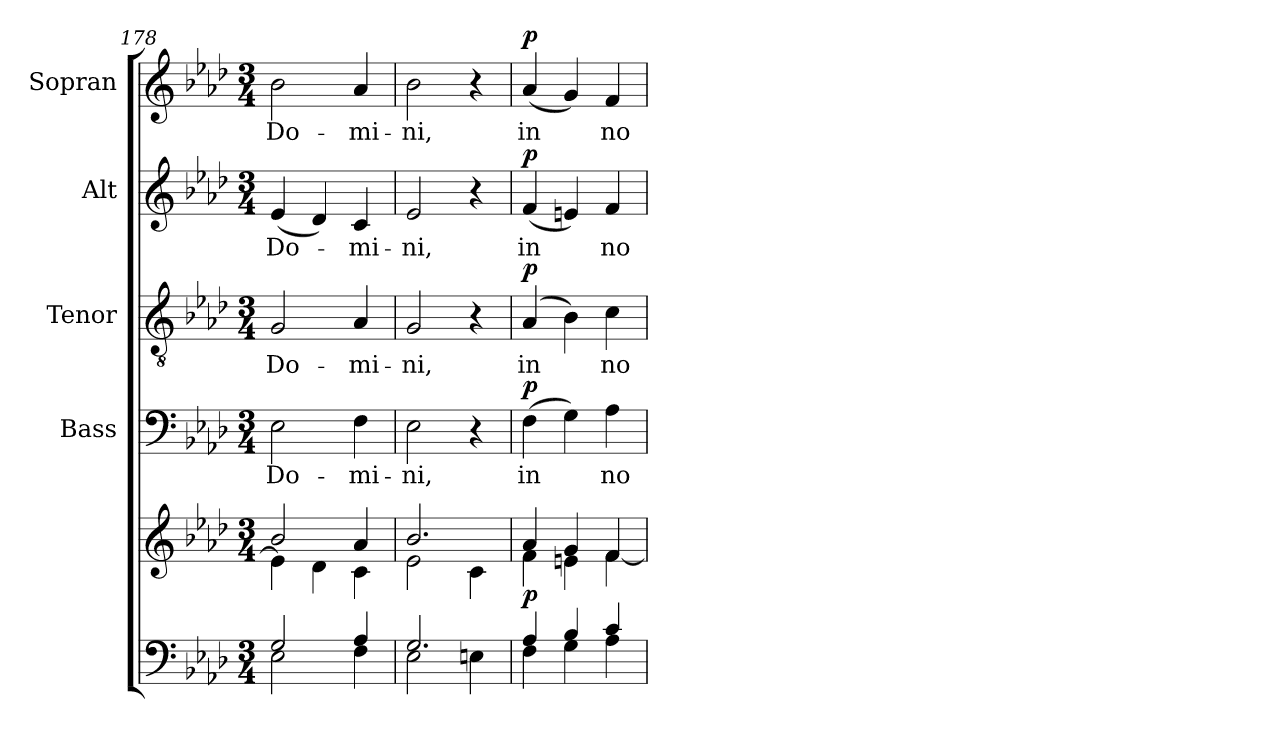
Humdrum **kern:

**kern	**kern	**dynam	**kern	**text	**dynam	**kern	**text	**dynam	**kern	**text	**dynam	**kern	**text	**dynam
*part5	*part5	*part5	*part4	*part4	*part4	*part3	*part3	*part3	*part2	*part2	*part2	*part1	*part1	*part1
*staff6	*staff5	*staff5/6	*staff4	*staff4	*staff4	*staff3	*staff3	*staff3	*staff2	*staff2	*staff2	*staff1	*staff1	*staff1
*	*	*	*I"Bass	*	*	*I"Tenor	*	*	*I"Alt	*	*	*I"Sopran	*	*
*	*	*	*I'B.	*	*	*I'T.	*	*	*I'A.	*	*	*I'S.	*	*
*clefF4	*clefG2	*	*clefF4	*	*	*clefGv2	*	*	*clefG2	*	*	*clefG2	*	*
*k[b-e-a-d-]	*k[b-e-a-d-]	*	*k[b-e-a-d-]	*	*	*k[b-e-a-d-]	*	*	*k[b-e-a-d-]	*	*	*k[b-e-a-d-]	*	*
*A-:	*A-:	*	*A-:	*	*	*A-:	*	*	*A-:	*	*	*A-:	*	*
*M3/4	*M3/4	*	*M3/4	*	*	*M3/4	*	*	*M3/4	*	*	*M3/4	*	*
=178	=178	=178	=178	=178	=178	=178	=178	=178	=178	=178	=178	=178	=178	=178
*^	*^	*	*	*	*	*	*	*	*	*	*	*	*	*
!	!	!	!	!	!	!LO:LY:b	!	!	!LO:LY:b	!	!	!LO:LY:b	!	!	!LO:LY:b	!
2G/	2E-\	2b-/	4e-\]	.	2E-\	Do-	.	2G/	Do-	.	(<4e-/	Do-	.	2b-\	Do-	.
.	.	.	4d-\	.	.	.	.	.	.	.	4d-/)	.	.	.	.	.
!	!	!	!	!	!	!LO:LY:b	!	!	!LO:LY:b	!	!	!LO:LY:b	!	!	!LO:LY:b	!
4A-/	4F\	4a-/	4c\	.	4F\	-mi-	.	4A-/	-mi-	.	4c/	-mi-	.	4a-/	-mi-	.
!!LO:LB:g=z
=179	=179	=179	=179	=179	=179	=179	=179	=179	=179	=179	=179	=179	=179	=179	=179	=179
!	!	!	!	!	!	!LO:LY:b	!	!	!LO:LY:b	!	!	!LO:LY:b	!	!	!LO:LY:b	!
2.G/	2E-\	2.b-/	2e-\	.	2E-\	-ni,	.	2G/	-ni,	.	2e-/	-ni,	.	2b-\	-ni,	.
.	4En\	.	4c\	.	4r	.	.	4r	.	.	4r	.	.	4r	.	.
=180	=180	=180	=180	=180	=180	=180	=180	=180	=180	=180	=180	=180	=180	=180	=180	=180
!	!	!	!	!LO:DY:b	!	!LO:LY:b	!LO:DY:a	!	!LO:LY:b	!LO:DY:a	!	!LO:LY:b	!LO:DY:a	!	!LO:LY:b	!LO:DY:a
4A-/	4F\	4a-/	4f\	p	(>4F\	in	p	(4A-/	in	p	(<4f/	in	p	(<4a-/	in	p
4B-/	4G\	4g/	4en\	.	4G\)	.	.	4B-\)	.	.	4en/)	.	.	4g/)	.	.
!	!	!	!	!	!	!LO:LY:b	!	!	!LO:LY:b	!	!	!LO:LY:b	!	!	!LO:LY:b	!
4c/	4A-\	4f/	[<4f\	.	4A-\	no-	.	4c\	no-	.	4f/	no-	.	4f/	no-	.
*v	*v	*	*	*	*	*	*	*	*	*	*	*	*	*	*	*
*	*v	*v	*	*	*	*	*	*	*	*	*	*	*	*	*
=	=	=	=	=	=	=	=	=	=	=	=	=	=	=
*-	*-	*-	*-	*-	*-	*-	*-	*-	*-	*-	*-	*-	*-	*-
